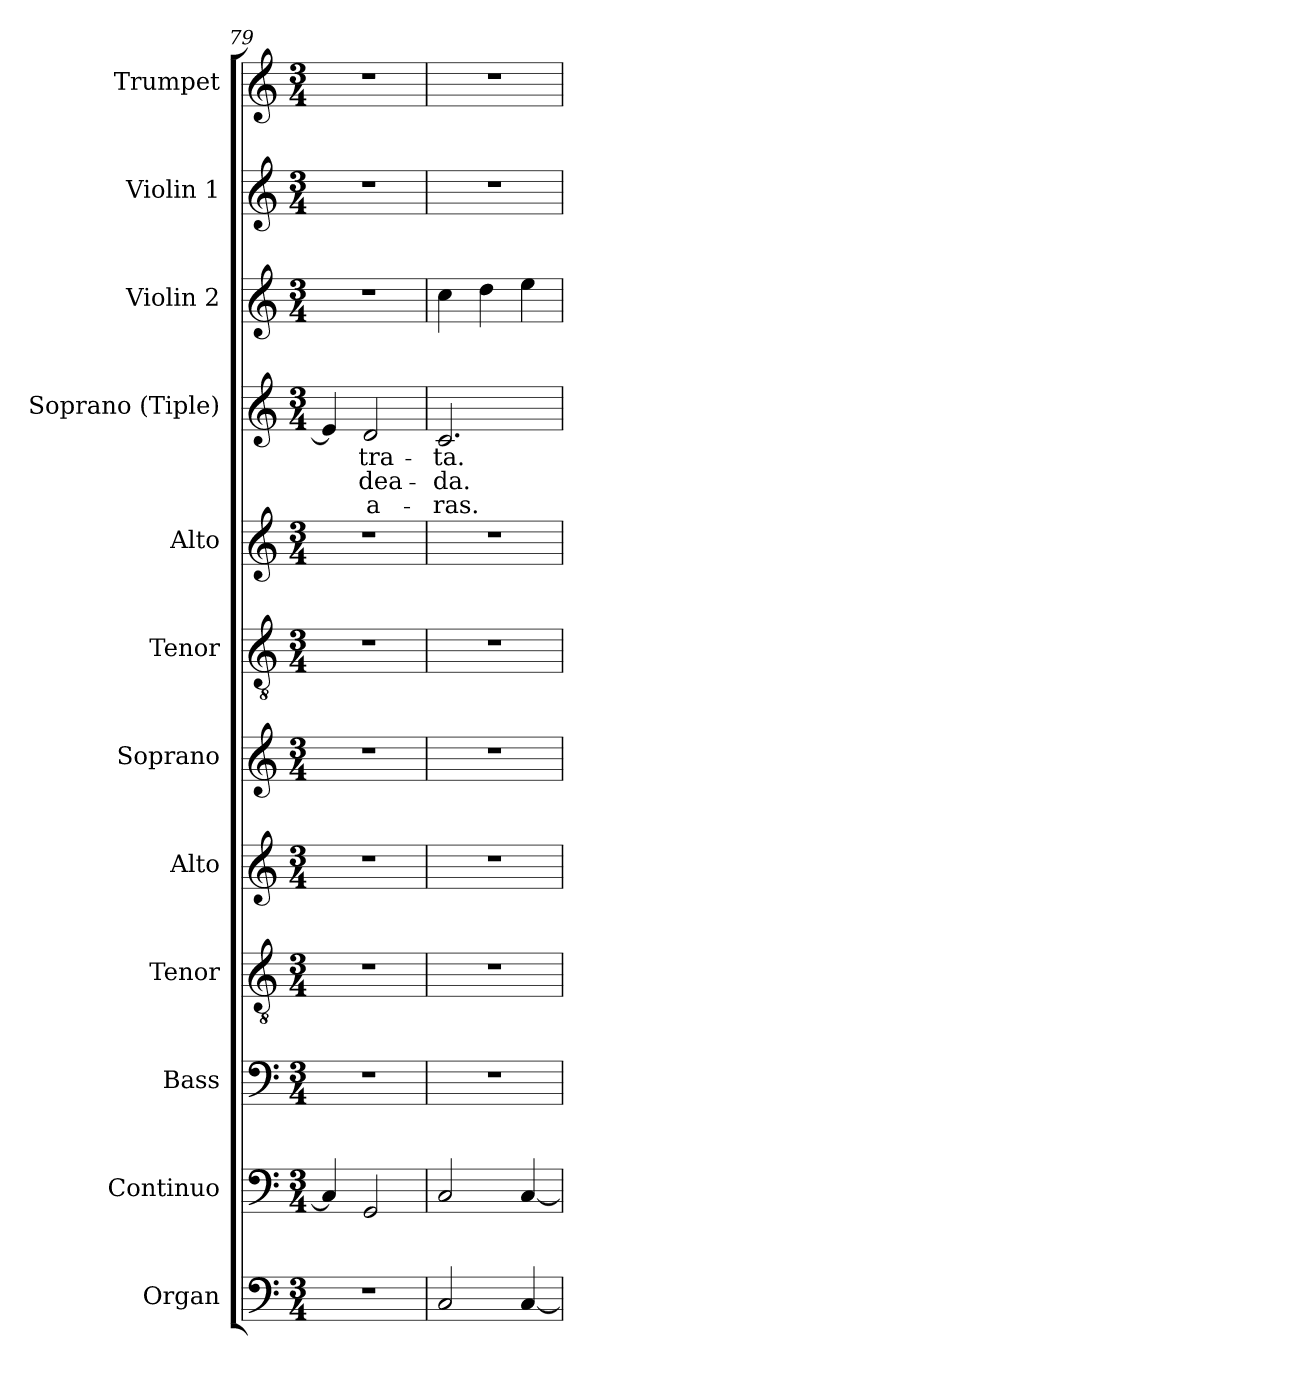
**kern	**kern	**kern	**kern	**kern	**kern	**kern	**kern	**kern	**text	**text	**text	**kern	**kern	**kern
*part12	*part11	*part10	*part9	*part8	*part7	*part6	*part5	*part4	*part4	*part4	*part4	*part3	*part2	*part1
*staff12	*staff11	*staff10	*staff9	*staff8	*staff7	*staff6	*staff5	*staff4	*staff4	*staff4	*staff4	*staff3	*staff2	*staff1
*I"Organ	*I"Continuo	*I"Bass	*I"Tenor	*I"Alto	*I"Soprano	*I"Tenor	*I"Alto	*I"Soprano (Tiple)	*	*	*	*I"Violin 2	*I"Violin 1	*I"Trumpet
*I'Org.	*I'Cont.	*I'B.	*I'T.	*I'A.	*I'S.	*I'T.	*I'A.	*I'S.	*	*	*	*I'Vln. 2	*I'Vln. 1	*I'Tpt.
*clefF4	*clefF4	*clefF4	*clefGv2	*clefG2	*clefG2	*clefGv2	*clefG2	*clefG2	*	*	*	*clefG2	*clefG2	*clefG2
*	*	*	*ITrd7c12	*	*	*ITrd7c12	*	*	*	*	*	*	*	*
*k[]	*k[]	*k[]	*k[]	*k[]	*k[]	*k[]	*k[]	*k[]	*	*	*	*k[]	*k[]	*k[]
*C:	*C:	*C:	*C:	*C:	*C:	*C:	*C:	*C:	*	*	*	*C:	*C:	*C:
*M3/4	*M3/4	*M3/4	*M3/4	*M3/4	*M3/4	*M3/4	*M3/4	*M3/4	*	*	*	*M3/4	*M3/4	*M3/4
=79	=79	=79	=79	=79	=79	=79	=79	=79	=79	=79	=79	=79	=79	=79
!LO:N:vis=1	!	!LO:N:vis=1	!LO:N:vis=1	!LO:N:vis=1	!LO:N:vis=1	!LO:N:vis=1	!LO:N:vis=1	!	!	!	!	!LO:N:vis=1	!LO:N:vis=1	!LO:N:vis=1
2.r	4Ci/]	2.r	2.r	2.r	2.r	2.r	2.r	4ei/]	.	.	.	2.r	2.r	2.r
!	!	!	!	!	!	!	!	!	!LO:LY:b:color=#000000	!LO:LY:b:color=#000000	!LO:LY:b:color=#000000	!	!	!
.	2GGi/	.	.	.	.	.	.	2di/	-tra-	-dea-	a-	.	.	.
=80	=80	=80	=80	=80	=80	=80	=80	=80	=80	=80	=80	=80	=80	=80
!	!	!LO:N:vis=1	!LO:N:vis=1	!LO:N:vis=1	!LO:N:vis=1	!LO:N:vis=1	!LO:N:vis=1	!	!	!	!	!	!	!
!	!	!	!	!	!	!	!	!	!LO:LY:b:color=#000000	!LO:LY:b:color=#000000	!LO:LY:b:color=#000000	!	!LO:N:vis=1	!LO:N:vis=1
2Ci/	2Ci/	2.r	2.r	2.r	2.r	2.r	2.r	2.ci/	-ta.	-da.	-ras.	4cci\	2.r	2.r
.	.	.	.	.	.	.	.	.	.	.	.	4ddi\	.	.
[4Ci/	[4Ci/	.	.	.	.	.	.	.	.	.	.	4eei\	.	.
=	=	=	=	=	=	=	=	=	=	=	=	=	=	=
*-	*-	*-	*-	*-	*-	*-	*-	*-	*-	*-	*-	*-	*-	*-
